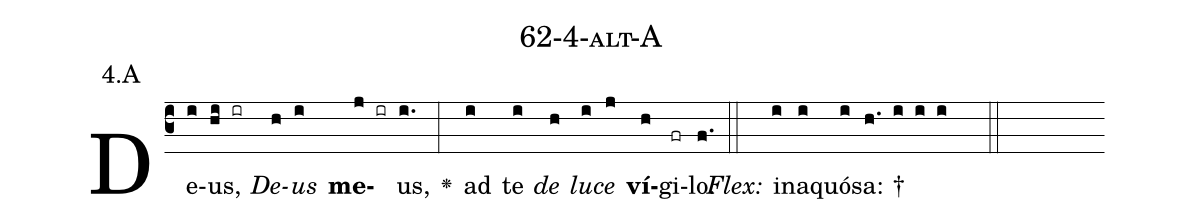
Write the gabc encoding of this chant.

name: 62-4-alt-A;
annotation: 4.A;
%%
(c3)De(i)us,(hi ir) <i>De</i>(h)<i>us</i>(i) <b>me</b>(j ir)us,(i.) <v>\greheightstar</v>(:) ad(i) te(i) <i>de</i>(h) <i>lu</i>(i)<i>ce</i>(j) <b>ví</b>(h)gi(fr)lo.(f.) (::)
<i>Flex:</i>()  in(i)a(i)quó(i)sa: †(h. i i i  ::)

%E(i) u(h) o(i) u(j) a(h) e.(f.) (::)
